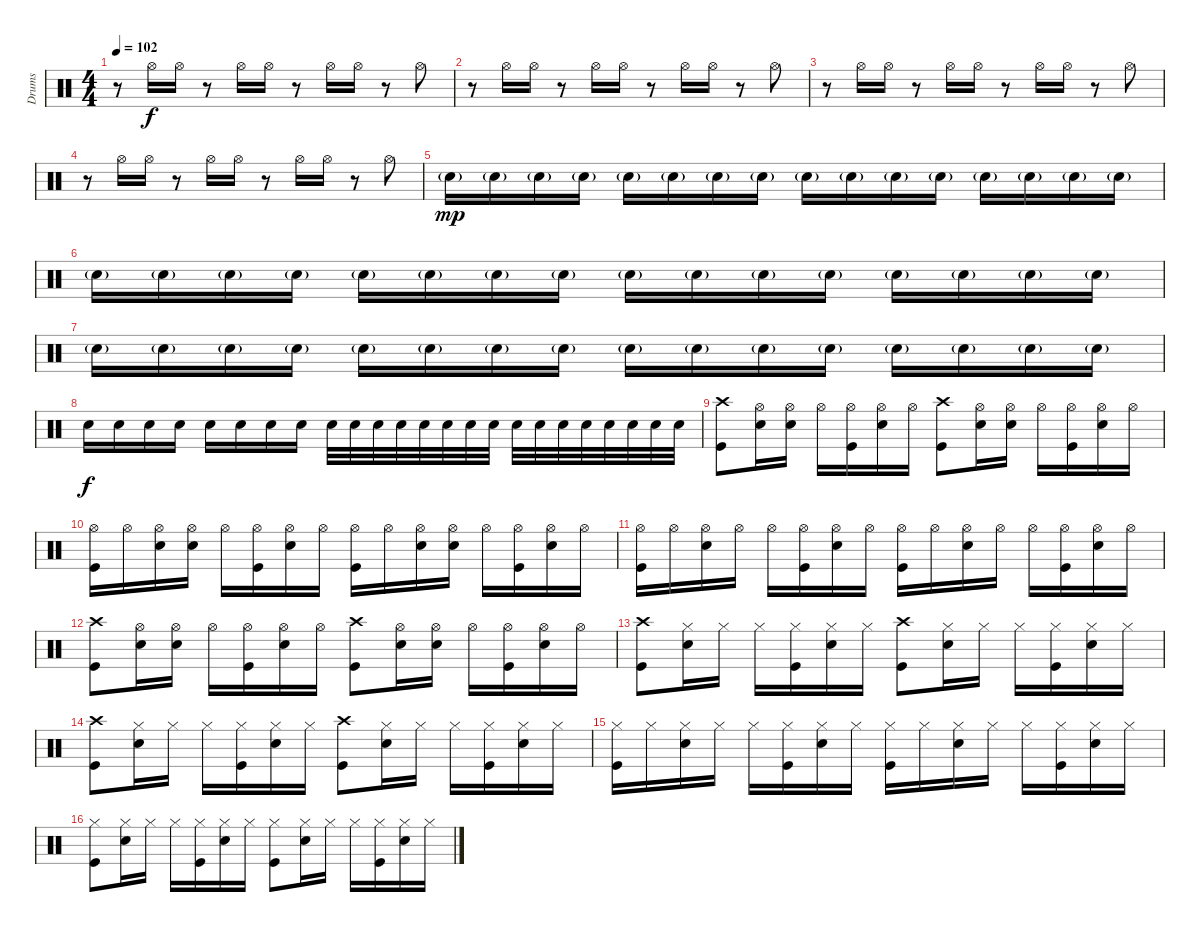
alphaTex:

\track ("Drums" "Drums") {instrument percussion}
\staff {score}
\articulation defaults
\ts (4 4)
\tempo 102
\clef neutral
\ks c
r.8{dy f} "Hi-Hat (open)".16 "Hi-Hat (open)".16 r.8 "Hi-Hat (open)".16 "Hi-Hat (open)".16 r.8 "Hi-Hat (open)".16 "Hi-Hat (open)".16 r.8 "Hi-Hat (open)".8 |
r.8 "Hi-Hat (open)".16 "Hi-Hat (open)".16 r.8 "Hi-Hat (open)".16 "Hi-Hat (open)".16 r.8 "Hi-Hat (open)".16 "Hi-Hat (open)".16 r.8 "Hi-Hat (open)".8 |
r.8 "Hi-Hat (open)".16 "Hi-Hat (open)".16 r.8 "Hi-Hat (open)".16 "Hi-Hat (open)".16 r.8 "Hi-Hat (open)".16 "Hi-Hat (open)".16 r.8 "Hi-Hat (open)".8 |
r.8 "Hi-Hat (open)".16 "Hi-Hat (open)".16 r.8 "Hi-Hat (open)".16 "Hi-Hat (open)".16 r.8 "Hi-Hat (open)".16 "Hi-Hat (open)".16 r.8 "Hi-Hat (open)".8 |
"Snare (hit) 2"{g}.16{dy mp} "Snare (hit) 2"{g}.16 "Snare (hit) 2"{g}.16 "Snare (hit) 2"{g}.16 "Snare (hit) 2"{g}.16 "Snare (hit) 2"{g}.16 "Snare (hit) 2"{g}.16 "Snare (hit) 2"{g}.16 "Snare (hit) 2"{g}.16 "Snare (hit) 2"{g}.16 "Snare (hit) 2"{g}.16 "Snare (hit) 2"{g}.16 "Snare (hit) 2"{g}.16 "Snare (hit) 2"{g}.16 "Snare (hit) 2"{g}.16 "Snare (hit) 2"{g}.16 |
"Snare (hit) 2"{g}.16 "Snare (hit) 2"{g}.16 "Snare (hit) 2"{g}.16 "Snare (hit) 2"{g}.16 "Snare (hit) 2"{g}.16 "Snare (hit) 2"{g}.16 "Snare (hit) 2"{g}.16 "Snare (hit) 2"{g}.16 "Snare (hit) 2"{g}.16 "Snare (hit) 2"{g}.16 "Snare (hit) 2"{g}.16 "Snare (hit) 2"{g}.16 "Snare (hit) 2"{g}.16 "Snare (hit) 2"{g}.16 "Snare (hit) 2"{g}.16 "Snare (hit) 2"{g}.16 |
"Snare (hit) 2"{g}.16 "Snare (hit) 2"{g}.16 "Snare (hit) 2"{g}.16 "Snare (hit) 2"{g}.16 "Snare (hit) 2"{g}.16 "Snare (hit) 2"{g}.16 "Snare (hit) 2"{g}.16 "Snare (hit) 2"{g}.16 "Snare (hit) 2"{g}.16 "Snare (hit) 2"{g}.16 "Snare (hit) 2"{g}.16 "Snare (hit) 2"{g}.16 "Snare (hit) 2"{g}.16 "Snare (hit) 2"{g}.16 "Snare (hit) 2"{g}.16 "Snare (hit) 2"{g}.16 |
"Snare (hit) 2".16{dy f} "Snare (hit) 2".16 "Snare (hit) 2".16 "Snare (hit) 2".16 "Snare (hit) 2".16 "Snare (hit) 2".16 "Snare (hit) 2".16 "Snare (hit) 2".16 "Snare (hit) 2".32 "Snare (hit) 2".32 "Snare (hit) 2".32 "Snare (hit) 2".32 "Snare (hit) 2".32 "Snare (hit) 2".32 "Snare (hit) 2".32 "Snare (hit) 2".32 "Snare (hit) 2".32 "Snare (hit) 2".32 "Snare (hit) 2".32 "Snare (hit) 2".32 "Snare (hit) 2".32 "Snare (hit) 2".32 "Snare (hit) 2".32 "Snare (hit) 2".32 |
("Crash high (hit)" "Kick (hit)").8 ("Hi-Hat (open)" "Snare (hit) 2").16 ("Hi-Hat (open)" "Snare (hit) 2").16 "Hi-Hat (open)".16 ("Hi-Hat (open)" "Kick (hit)").16 ("Hi-Hat (open)" "Snare (hit) 2").16 "Hi-Hat (open)".16 ("Crash high (hit)" "Kick (hit)").8 ("Hi-Hat (open)" "Snare (hit) 2").16 ("Hi-Hat (open)" "Snare (hit) 2").16 "Hi-Hat (open)".16 ("Hi-Hat (open)" "Kick (hit)").16 ("Hi-Hat (open)" "Snare (hit) 2").16 "Hi-Hat (open)".16 |
("Hi-Hat (open)" "Kick (hit)").16 "Hi-Hat (open)".16 ("Hi-Hat (open)" "Snare (hit) 2").16 ("Hi-Hat (open)" "Snare (hit) 2").16 "Hi-Hat (open)".16 ("Hi-Hat (open)" "Kick (hit)").16 ("Hi-Hat (open)" "Snare (hit) 2").16 "Hi-Hat (open)".16 ("Hi-Hat (open)" "Kick (hit)").16 "Hi-Hat (open)".16 ("Hi-Hat (open)" "Snare (hit) 2").16 ("Hi-Hat (open)" "Snare (hit) 2").16 "Hi-Hat (open)".16 ("Hi-Hat (open)" "Kick (hit)").16 ("Hi-Hat (open)" "Snare (hit) 2").16 "Hi-Hat (open)".16 |
("Hi-Hat (open)" "Kick (hit)").16 "Hi-Hat (open)".16 ("Hi-Hat (open)" "Snare (hit) 2").16 "Hi-Hat (open)".16 "Hi-Hat (open)".16 ("Hi-Hat (open)" "Kick (hit)").16 ("Hi-Hat (open)" "Snare (hit) 2").16 "Hi-Hat (open)".16 ("Hi-Hat (open)" "Kick (hit)").16 "Hi-Hat (open)".16 ("Hi-Hat (open)" "Snare (hit) 2").16 "Hi-Hat (open)".16 "Hi-Hat (open)".16 ("Hi-Hat (open)" "Kick (hit)").16 ("Hi-Hat (open)" "Snare (hit) 2").16 "Hi-Hat (open)".16 |
("Crash high (hit)" "Kick (hit)").8 ("Hi-Hat (open)" "Snare (hit) 2").16 ("Hi-Hat (open)" "Snare (hit) 2").16 "Hi-Hat (open)".16 ("Hi-Hat (open)" "Kick (hit)").16 ("Hi-Hat (open)" "Snare (hit) 2").16 "Hi-Hat (open)".16 ("Crash high (hit)" "Kick (hit)").8 ("Hi-Hat (open)" "Snare (hit) 2").16 ("Hi-Hat (open)" "Snare (hit) 2").16 "Hi-Hat (open)".16 ("Hi-Hat (open)" "Kick (hit)").16 ("Hi-Hat (open)" "Snare (hit) 2").16 "Hi-Hat (open)".16 |
("Crash high (hit)" "Kick (hit)").8 ("Hi-Hat (closed)" "Snare (hit) 2").16 "Hi-Hat (closed)".16 "Hi-Hat (closed)".16 ("Hi-Hat (closed)" "Kick (hit)").16 ("Hi-Hat (closed)" "Snare (hit) 2").16 "Hi-Hat (closed)".16 ("Crash high (hit)" "Kick (hit)").8 ("Hi-Hat (closed)" "Snare (hit) 2").16 "Hi-Hat (closed)".16 "Hi-Hat (closed)".16 ("Hi-Hat (closed)" "Kick (hit)").16 ("Hi-Hat (closed)" "Snare (hit) 2").16 "Hi-Hat (closed)".16 |
("Crash high (hit)" "Kick (hit)").8 ("Hi-Hat (closed)" "Snare (hit) 2").16 "Hi-Hat (closed)".16 "Hi-Hat (closed)".16 ("Hi-Hat (closed)" "Kick (hit)").16 ("Hi-Hat (closed)" "Snare (hit) 2").16 "Hi-Hat (closed)".16 ("Crash high (hit)" "Kick (hit)").8 ("Hi-Hat (closed)" "Snare (hit) 2").16 "Hi-Hat (closed)".16 "Hi-Hat (closed)".16 ("Hi-Hat (closed)" "Kick (hit)").16 ("Hi-Hat (closed)" "Snare (hit) 2").16 "Hi-Hat (closed)".16 |
("Hi-Hat (closed)" "Kick (hit)").16 "Hi-Hat (closed)".16 ("Hi-Hat (closed)" "Snare (hit) 2").16 "Hi-Hat (closed)".16 "Hi-Hat (closed)".16 ("Hi-Hat (closed)" "Kick (hit)").16 ("Hi-Hat (closed)" "Snare (hit) 2").16 "Hi-Hat (closed)".16 ("Hi-Hat (closed)" "Kick (hit)").16 "Hi-Hat (closed)".16 ("Hi-Hat (closed)" "Snare (hit) 2").16 "Hi-Hat (closed)".16 "Hi-Hat (closed)".16 ("Hi-Hat (closed)" "Kick (hit)").16 ("Hi-Hat (closed)" "Snare (hit) 2").16 "Hi-Hat (closed)".16 |
("Hi-Hat (closed)" "Kick (hit)").8 ("Hi-Hat (closed)" "Snare (hit) 2").16 "Hi-Hat (closed)".16 "Hi-Hat (closed)".16 ("Hi-Hat (closed)" "Kick (hit)").16 ("Hi-Hat (closed)" "Snare (hit) 2").16 "Hi-Hat (closed)".16 ("Hi-Hat (closed)" "Kick (hit)").8 ("Hi-Hat (closed)" "Snare (hit) 2").16 "Hi-Hat (closed)".16 "Hi-Hat (closed)".16 ("Hi-Hat (closed)" "Kick (hit)").16 ("Hi-Hat (closed)" "Snare (hit) 2").16 "Hi-Hat (closed)".16
